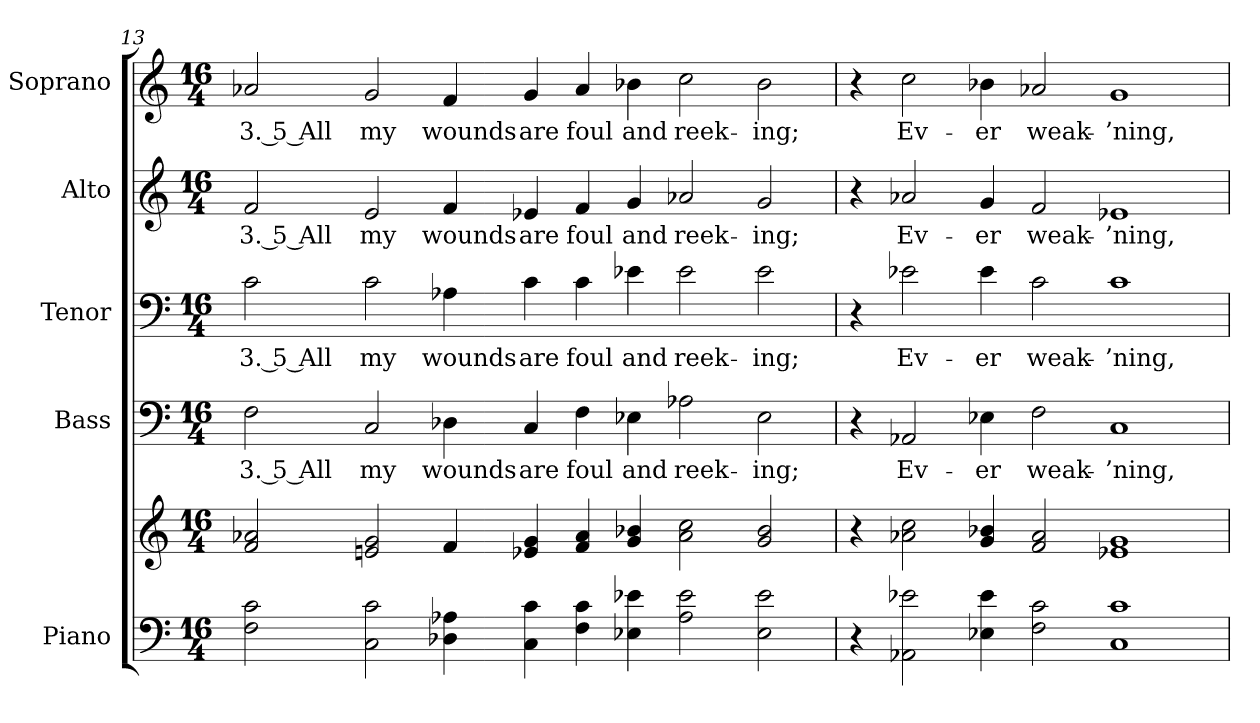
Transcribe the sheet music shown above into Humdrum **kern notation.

**kern	**kern	**kern	**text	**kern	**text	**kern	**text	**kern	**text
*part5	*part5	*part4	*part4	*part3	*part3	*part2	*part2	*part1	*part1
*staff6	*staff5	*staff4	*staff4	*staff3	*staff3	*staff2	*staff2	*staff1	*staff1
*I"Piano	*	*I"Bass	*	*I"Tenor	*	*I"Alto	*	*I"Soprano	*
*I'Pno.	*	*I'B.	*	*I'T.	*	*I'A.	*	*I'S.	*
*clefF4	*clefG2	*clefF4	*	*clefF4	*	*clefG2	*	*clefG2	*
*k[]	*k[]	*k[]	*	*k[]	*	*k[]	*	*k[]	*
*C:	*C:	*C:	*	*C:	*	*C:	*	*C:	*
*M16/4	*M16/4	*M16/4	*	*M16/4	*	*M16/4	*	*M16/4	*
=13	=13	=13	=13	=13	=13	=13	=13	=13	=13
!	!	!	!LO:LY:b:color=#000000	!	!	!	!	!	!
!	!	!	!	!	!LO:LY:b:color=#000000	!	!	!	!
!	!	!	!	!	!	!	!LO:LY:b:color=#000000	!	!
!	!	!	!	!	!	!	!	!	!LO:LY:b:color=#000000
2Fi\ 2ci	2fi/ 2a-Xi	2Fi\	3. 5 All	2ci\	3. 5 All	2fi/	3. 5 All	2a-Xi/	3. 5 All
!	!	!	!LO:LY:b:color=#000000	!	!	!	!	!	!
!	!	!	!	!	!LO:LY:b:color=#000000	!	!	!	!
!	!	!	!	!	!	!	!LO:LY:b:color=#000000	!	!
!	!	!	!	!	!	!	!	!	!LO:LY:b:color=#000000
2Ci\ 2ci	2eni/ 2gi	2Ci/	my	2ci\	my	2ei/	my	2gi/	my
!	!	!	!LO:LY:b:color=#000000	!	!	!	!	!	!
!	!	!	!	!	!LO:LY:b:color=#000000	!	!	!	!
!	!	!	!	!	!	!	!LO:LY:b:color=#000000	!	!
!	!	!	!	!	!	!	!	!	!LO:LY:b:color=#000000
4D-Xi\ 4A-Xi	4fi/	4D-Xi\	wounds	4A-Xi\	wounds	4fi/	wounds	4fi/	wounds
!	!	!	!LO:LY:b:color=#000000	!	!	!	!	!	!
!	!	!	!	!	!LO:LY:b:color=#000000	!	!	!	!
!	!	!	!	!	!	!	!LO:LY:b:color=#000000	!	!
!	!	!	!	!	!	!	!	!	!LO:LY:b:color=#000000
4Ci\ 4ci	4e-Xi/ 4gi	4Ci/	are	4ci\	are	4e-Xi/	are	4gi/	are
!	!	!	!LO:LY:b:color=#000000	!	!	!	!	!	!
!	!	!	!	!	!LO:LY:b:color=#000000	!	!	!	!
!	!	!	!	!	!	!	!LO:LY:b:color=#000000	!	!
!	!	!	!	!	!	!	!	!	!LO:LY:b:color=#000000
4Fi\ 4ci	4fi/ 4a-i	4Fi\	foul	4ci\	foul	4fi/	foul	4a-i/	foul
!	!	!	!LO:LY:b:color=#000000	!	!	!	!	!	!
!	!	!	!	!	!LO:LY:b:color=#000000	!	!	!	!
!	!	!	!	!	!	!	!LO:LY:b:color=#000000	!	!
!	!	!	!	!	!	!	!	!	!LO:LY:b:color=#000000
4E-Xi\ 4e-Xi	4gi/ 4b-Xi	4E-Xi\	and	4e-Xi\	and	4gi/	and	4b-Xi\	and
!	!	!	!LO:LY:b:color=#000000	!	!	!	!	!	!
!	!	!	!	!	!LO:LY:b:color=#000000	!	!	!	!
!	!	!	!	!	!	!	!LO:LY:b:color=#000000	!	!
!	!	!	!	!	!	!	!	!	!LO:LY:b:color=#000000
2A-i\ 2e-i	2a-i\ 2cci	2A-Xi\	reek-	2e-i\	reek-	2a-Xi/	reek-	2cci\	reek-
!	!	!	!LO:LY:b:color=#000000	!	!	!	!	!	!
!	!	!	!	!	!LO:LY:b:color=#000000	!	!	!	!
!	!	!	!	!	!	!	!LO:LY:b:color=#000000	!	!
!	!	!	!	!	!	!	!	!	!LO:LY:b:color=#000000
2E-i\ 2e-i	2gi/ 2b-i	2E-i\	-ing;	2e-i\	-ing;	2gi/	-ing;	2b-i\	-ing;
!!LO:PB:g=z
=14	=14	=14	=14	=14	=14	=14	=14	=14	=14
4r	4r	4r	.	4r	.	4r	.	4r	.
!	!	!	!LO:LY:b:color=#000000	!	!	!	!	!	!
!	!	!	!	!	!LO:LY:b:color=#000000	!	!	!	!
!	!	!	!	!	!	!	!LO:LY:b:color=#000000	!	!
!	!	!	!	!	!	!	!	!	!LO:LY:b:color=#000000
2AA-Xi\ 2e-Xi	2a-Xi\ 2cci	2AA-Xi/	Ev-	2e-Xi\	Ev-	2a-Xi/	Ev-	2cci\	Ev-
!	!	!	!LO:LY:b:color=#000000	!	!	!	!	!	!
!	!	!	!	!	!LO:LY:b:color=#000000	!	!	!	!
!	!	!	!	!	!	!	!LO:LY:b:color=#000000	!	!
!	!	!	!	!	!	!	!	!	!LO:LY:b:color=#000000
4E-Xi\ 4e-i	4gi/ 4b-Xi	4E-Xi\	-er	4e-i\	-er	4gi/	-er	4b-Xi\	-er
!	!	!	!LO:LY:b:color=#000000	!	!	!	!	!	!
!	!	!	!	!	!LO:LY:b:color=#000000	!	!	!	!
!	!	!	!	!	!	!	!LO:LY:b:color=#000000	!	!
!	!	!	!	!	!	!	!	!	!LO:LY:b:color=#000000
2Fi\ 2ci	2fi/ 2a-i	2Fi\	weak-	2ci\	weak-	2fi/	weak-	2a-Xi/	weak-
!	!	!	!LO:LY:b:color=#000000	!	!	!	!	!	!
!	!	!	!	!	!LO:LY:b:color=#000000	!	!	!	!
!	!	!	!	!	!	!	!LO:LY:b:color=#000000	!	!
!	!	!	!	!	!	!	!	!	!LO:LY:b:color=#000000
1Ci 1ci	1e-Xi 1gi	1Ci	-’ning,	1ci	-’ning,	1e-Xi	-’ning,	1gi	-’ning,
=	=	=	=	=	=	=	=	=	=
*-	*-	*-	*-	*-	*-	*-	*-	*-	*-
